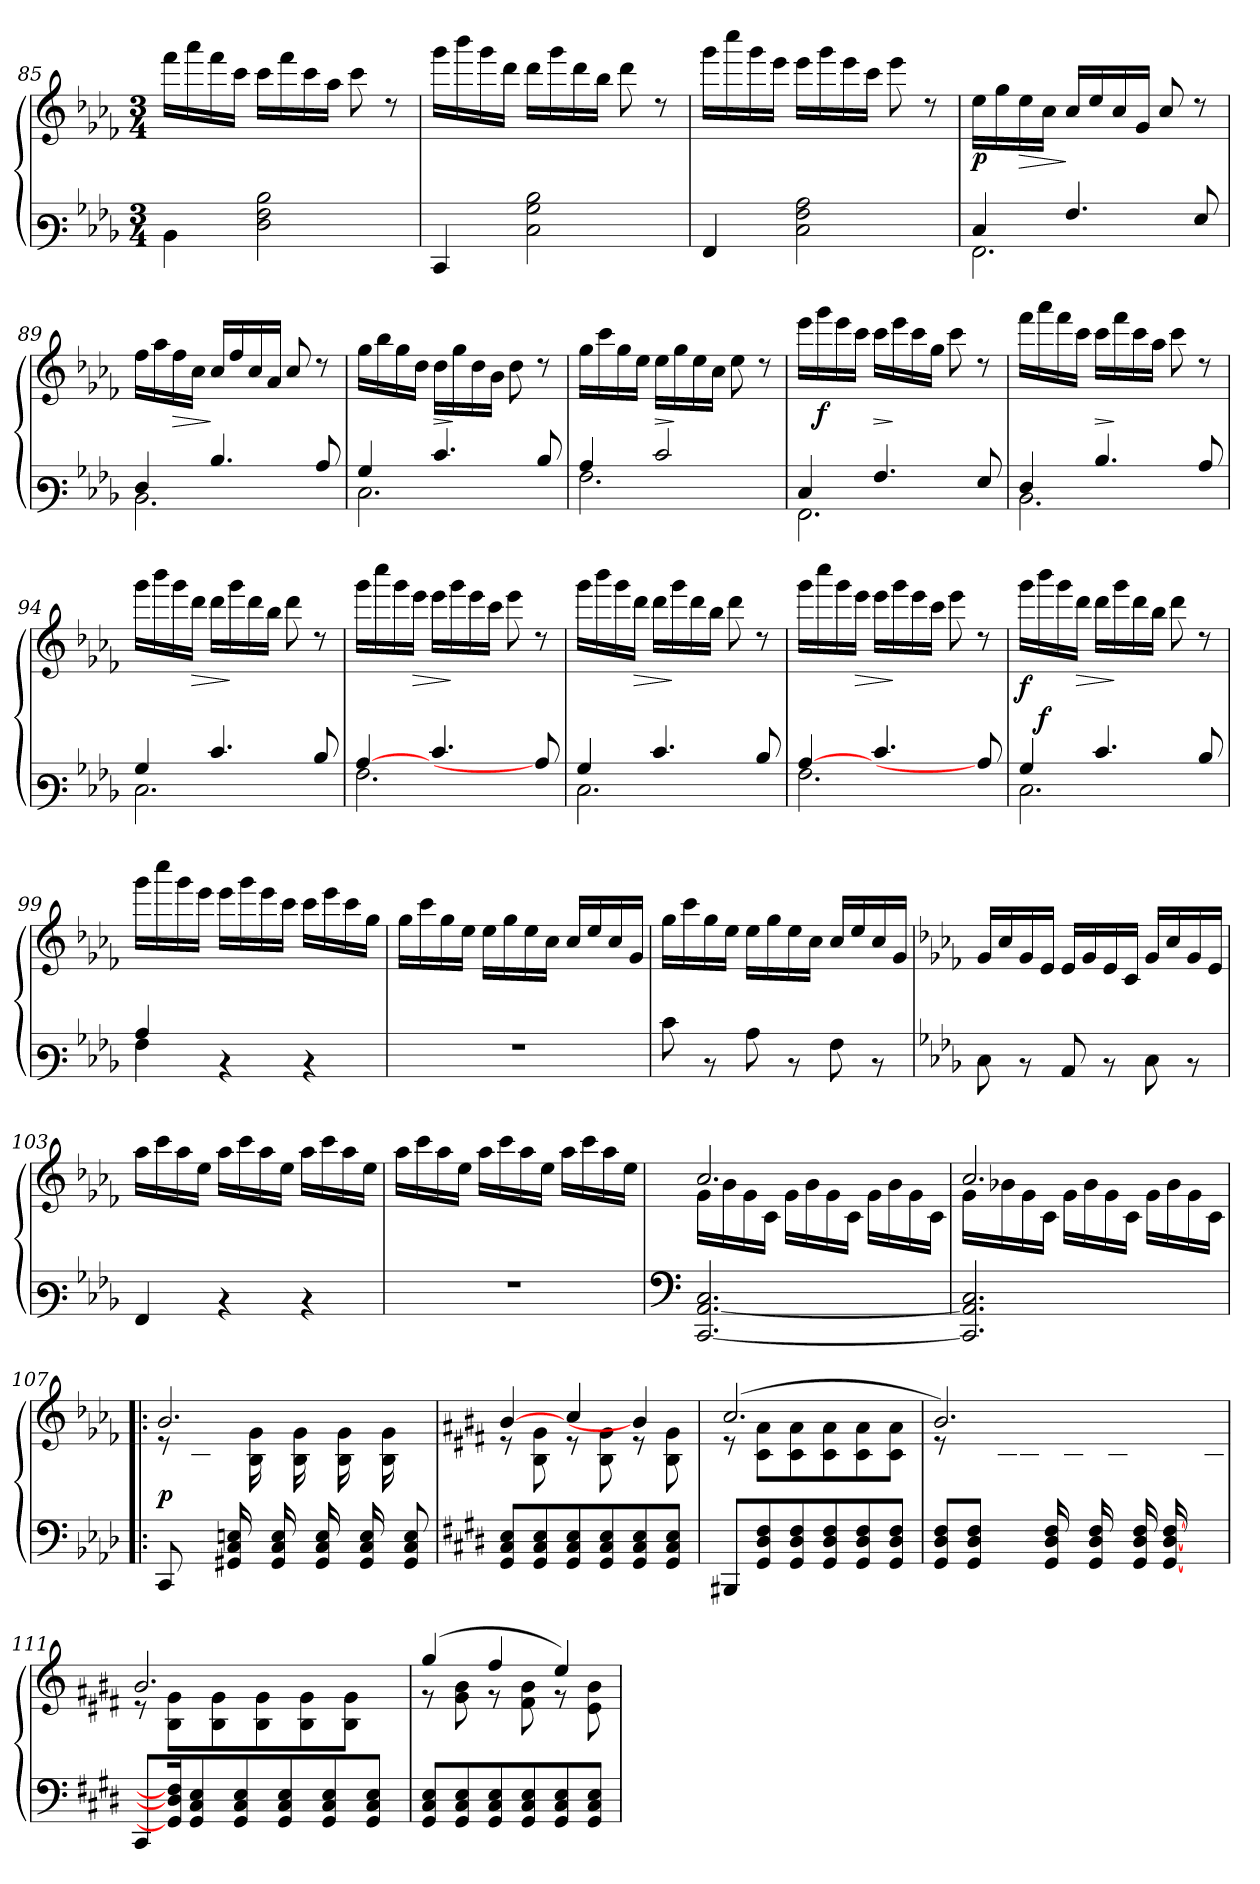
**kern	**kern	**dynam
*part1	*part1	*part1
*staff2	*staff1	*staff1/2
*clefF3	*clefG3	*
*k[b-e-a-d-]	*k[b-e-a-d-]	*
*M3/4	*M3/4	*
=85	=85	=85
4D-\	16ddd-\LL	.
.	16fff\	.
.	16ddd-\	.
.	16aa-\JJ	.
2F\ 2A-\ 2d-\	16aa-\LL	.
.	16ddd-\	.
.	16aa-\	.
.	16ff\JJ	.
.	8aa-\	.
.	8rb	.
=86	=86	=86
4EE-/	16eee-\LL	.
.	16ggg\	.
.	16eee-\	.
.	16bb-\JJ	.
2E-\ 2B-\ 2d-\	16bb-\LL	.
.	16eee-\	.
.	16bb-\	.
.	16gg\JJ	.
.	8bb-\	.
.	8rb	.
!!LO:LB:g=z
=87	=87	=87
4AA-/	16eee-\LL	.
.	16aaa-\	.
.	16eee-\	.
.	16ccc\JJ	.
2E-\ 2A-\ 2c\	16ccc\LL	.
.	16eee-\	.
.	16ccc\	.
.	16aa-\JJ	.
.	8ccc\	.
.	8rb	.
=88	=88	=88
*^	*	*
!	!	!	!LO:DY:b
4E-/	2.AA-\	16cc\LL	p
.	.	16ee-\	.
!	!	!	!LO:HP:b
.	.	16cc\	>
.	.	16a-\JJ	.
4.A-/	.	16a-/LL	]
.	.	16cc/	.
.	.	16a-/	.
.	.	16e-/JJ	.
.	.	8a-/	.
8G/	.	8rb	.
=89	=89	=89	=89
4F/	2.D-\	16dd-\LL	.
.	.	16ff\	.
!	!	!	!LO:HP:b
.	.	16dd-\	>
.	.	16a-\JJ	.
4.d-/	.	16a-/LL	]
.	.	16dd-/	.
.	.	16a-/	.
.	.	16f/JJ	.
.	.	8a-/	.
8c/	.	8rb	.
=90	=90	=90	=90
4B-/	2.E-\	16ee-\LL	.
.	.	16gg\	.
.	.	16ee-\	.
.	.	16b-\JJ	.
!	!	!	!LO:HP:b
4.e-/	.	16b-\LL	>
.	.	16ee-\	]
.	.	16b-\	.
.	.	16g\JJ	.
.	.	8b-\	.
8d-/	.	8rb	.
!!LO:LB:g=z
=91	=91	=91	=91
4c/	2.A-\	16ee-\LL	.
.	.	16aa-\	.
.	.	16ee-\	.
.	.	16cc\JJ	.
!	!	!	!LO:HP:b
2e-/	.	16cc\LL	>
.	.	16ee-\	]
.	.	16cc\	.
.	.	16a-\JJ	.
.	.	8cc\	.
.	.	8rb	.
=92	=92	=92	=92
4E-/	2.AA-\	16ccc\LL	.
!	!	!	!LO:DY:b
.	.	16eee-\	f
.	.	16ccc\	.
.	.	16aa-\JJ	.
!	!	!	!LO:HP:b
4.A-/	.	16aa-\LL	>
.	.	16ccc\	]
.	.	16aa-\	.
.	.	16ee-\JJ	.
.	.	8aa-\	.
8G/	.	8rb	.
=93	=93	=93	=93
4F/	2.D-\	16ddd-\LL	.
.	.	16fff\	.
.	.	16ddd-\	.
.	.	16aa-\JJ	.
!	!	!	!LO:HP:b
4.d-/	.	16aa-\LL	>
.	.	16ddd-\	]
.	.	16aa-\	.
.	.	16ff\JJ	.
.	.	8aa-\	.
8c/	.	8rb	.
=94	=94	=94	=94
4B-/	2.E-\	16eee-\LL	.
.	.	16ggg\	.
.	.	16eee-\	.
!	!	!	!LO:HP:b
.	.	16bb-\JJ	>
4.e-/	.	16bb-\LL	.
.	.	16eee-\	]
.	.	16bb-\	.
.	.	16gg\JJ	.
.	.	8bb-\	.
8d-/	.	8rb	.
!!LO:LB:g=z
=95	=95	=95	=95
[>4c/	2.A-\	16eee-\LL	.
.	.	16aaa-\	.
.	.	16eee-\	.
!	!	!	!LO:HP:b
.	.	16ccc\JJ	>
4.e-/	.	16ccc\LL	.
.	.	16eee-\	]
.	.	16ccc\	.
.	.	16aa-\JJ	.
.	.	8ccc\	.
8c/]	.	8rb	.
=96	=96	=96	=96
4B-/	2.E-\	16eee-\LL	.
.	.	16ggg\	.
.	.	16eee-\	.
!	!	!	!LO:HP:b
.	.	16bb-\JJ	>
4.e-/	.	16bb-\LL	.
.	.	16eee-\	]
.	.	16bb-\	.
.	.	16gg\JJ	.
.	.	8bb-\	.
8d-/	.	8rb	.
=97	=97	=97	=97
[>4c/	2.A-\	16eee-\LL	.
.	.	16aaa-\	.
.	.	16eee-\	.
!	!	!	!LO:HP:b
.	.	16ccc\JJ	>
4.e-/	.	16ccc\LL	.
.	.	16eee-\	]
.	.	16ccc\	.
.	.	16aa-\JJ	.
.	.	8ccc\	.
8c/]	.	8rb	.
=98	=98	=98	=98
!	!	!	!LO:DY:b
4B-/	2.E-\	16eee-\LL	f
!	!	!	!LO:DY:b
.	.	16ggg\	f
.	.	16eee-\	.
!	!	!	!LO:HP:b
.	.	16bb-\JJ	>
4.e-/	.	16bb-\LL	.
.	.	16eee-\	]
.	.	16bb-\	.
.	.	16gg\JJ	.
.	.	8bb-\	.
8d-/	.	8rb	.
!!LO:LB:g=z
=99	=99	=99	=99
4c/	4A-\	16eee-\LL	.
.	.	16aaa-\	.
.	.	16eee-\	.
.	.	16ccc\JJ	.
2ryy	4rD	16ccc\LL	.
.	.	16eee-\	.
.	.	16ccc\	.
.	.	16aa-\JJ	.
.	4rD	16aa-\LL	.
.	.	16ccc\	.
.	.	16aa-\	.
.	.	16ee-\JJ	.
*v	*v	*	*
=100	=100	=100
2.r	16ee-\LL	.
.	16aa-\	.
.	16ee-\	.
.	16cc\JJ	.
.	16cc\LL	.
.	16ee-\	.
.	16cc\	.
.	16a-\JJ	.
.	16a-/LL	.
.	16cc/	.
.	16a-/	.
.	16e-/JJ	.
=101	=101	=101
8e-\	16ee-\LL	.
.	16aa-\	.
8rD	16ee-\	.
.	16cc\JJ	.
8c\	16cc\LL	.
.	16ee-\	.
8rD	16cc\	.
.	16a-\JJ	.
8A-\	16a-/LL	.
.	16cc/	.
8rD	16a-/	.
.	16e-/JJ	.
!!LO:PB:g=z
=102	=102	=102
*k[b-e-a-d-]	*k[b-e-a-d-]	*
8E-\	16e-/LL	.
.	16a-/	.
8rD	16e-/	.
.	16c/JJ	.
8C/	16c/LL	.
.	16e-/	.
8rD	16c/	.
.	16A-/JJ	.
8E-\	16e-/LL	.
.	16a-/	.
8rD	16e-/	.
.	16c/JJ	.
=103	=103	=103
4AA-/	16ff\LL	.
.	16aa-\	.
.	16ff\	.
.	16cc\JJ	.
4rD	16ff\LL	.
.	16aa-\	.
.	16ff\	.
.	16cc\JJ	.
4rD	16ff\LL	.
.	16aa-\	.
.	16ff\	.
.	16cc\JJ	.
=104	=104	=104
2.r	16ff\LL	.
.	16aa-\	.
.	16ff\	.
.	16cc\JJ	.
.	16ff\LL	.
.	16aa-\	.
.	16ff\	.
.	16cc\JJ	.
.	16ff\LL	.
.	16aa-\	.
.	16ff\	.
.	16cc\JJ	.
!!LO:LB:g=z
=105	=105	=105
*clefF4	*	*
*	*^	*
[<2.CC/ [<2.AA-/ 2.C/	2.a-/	16e-\LL	.
.	.	16g\	.
.	.	16e-\	.
.	.	16A-\JJ	.
.	.	16e-\LL	.
.	.	16g\	.
.	.	16e-\	.
.	.	16A-\JJ	.
.	.	16e-\LL	.
.	.	16g\	.
.	.	16e-\	.
.	.	16A-\JJ	.
=106	=106	=106	=106
2.CC/] 2.AA-/] 2.C/	2.a-/	16e-\LL	.
.	.	16g-X\	.
.	.	16e-\	.
.	.	16A-\JJ	.
.	.	16e-\LL	.
.	.	16g-\	.
.	.	16e-\	.
.	.	16A-\JJ	.
.	.	16e-\LL	.
.	.	16g-\	.
.	.	16e-\	.
.	.	16A-\JJ	.
=107!|:	=107!|:	=107!|:	=107!|:
*	*	*^	*
!	!	!	!	!LO:DY:b
8CC/L	2.g/	8rB	8ryy	p
8ryy	.	8ryy	8G#X\ 8en\J	.
16GG#/ 16C/ 16E/L	.	2ryy	16ryy	.
16ryy	.	.	16G#\ 16e\	.
16GG#/ 16C/ 16E/	.	.	16ryy	.
16ryy	.	.	16G#\ 16e\	.
16GG#/ 16C/ 16E/	.	.	16ryy	.
16ryy	.	.	16G#\ 16e\	.
16GG#/ 16C/ 16E/	.	.	16ryy	.
16ryy	.	.	16G#\ 16e\	.
8GG#/ 8C/ 8E/J	8ryy	8ryy	8ryy	.
*	*v	*v	*v	*
!!LO:LB:g=z
=108	=108	=108
*k[f#c#g#d#]	*k[f#c#g#d#]	*
*	*^	*
8GG#/ 8C#/ 8E/L	[>4g#/	8rB	.
8GG#/ 8C#/ 8E/	.	8G#\ 8e\	.
8GG#/ 8C#/ 8E/	4a/	8rc	.
8GG#/ 8C#/ 8E/	.	8G#\ 8e\	.
8GG#/ 8C#/ 8E/	4g#/]	8rB	.
8GG#/ 8C#/ 8E/J	.	8G#\ 8e\	.
=109	=109	=109	=109
8BBB#X/L	(>2.a/	8rc	.
8GG#/ 8D#/ 8F#/	.	8A\ 8f#\L	.
8GG#/ 8D#/ 8F#/	.	8A\ 8f#\	.
8GG#/ 8D#/ 8F#/	.	8A\ 8f#\	.
8GG#/ 8D#/ 8F#/	.	8A\ 8f#\	.
8GG#/ 8D#/ 8F#/J	.	8A\ 8f#\J	.
=110	=110	=110	=110
*	*	*^	*
8GG#/ 8D#/ 8F#/L	2.g#/)	8rB	4ryy	.
8GG#/ 8D#/ 8F#/J	.	2.ryy	.	.
8ryy	.	.	16G#\ 16f#\	.
.	.	.	16G#\ 16f#\	.
16GG#/ 16D#/ 16F#/	.	.	16ryy	.
16ryy	.	.	16G#\ 16f#\	.
16GG#/ 16D#/ 16F#/	.	.	16ryy	.
16ryy	.	.	16G#\ 16f#\	.
16GG#/ 16D#/ 16F#/	.	.	8.ryy	.
[16GG#/ [16D#/ [16F#/	.	.	.	.
8ryy	8ryy	.	.	.
.	.	.	16G#\ 16f#\J	.
*	*	*v	*v	*
=111	=111	=111	=111
8CC#/L	2.g#/	8rB	.
16GG#/] 16D#/] 16F#/]	.	8G#\ 8e\L	.
8GG#/ 8C#/ 8E/	.	.	.
.	.	8G#\ 8e\	.
8GG#/ 8C#/ 8E/	.	.	.
.	.	8G#\ 8e\	.
8GG#/ 8C#/ 8E/	.	.	.
.	.	8G#\ 8e\	.
8GG#/ 8C#/ 8E/	.	.	.
.	.	8G#\ 8e\J	.
8GG#/ 8C#/ 8E/J	.	.	.
.	16ryy	16ryy	.
=112	=112	=112	=112
8GG#/ 8C#/ 8E/L	(>4ee/	8re	.
8GG#/ 8C#/ 8E/	.	8e\ 8g#\	.
8GG#/ 8C#/ 8E/	4dd#/	8re	.
8GG#/ 8C#/ 8E/	.	8d#\ 8g#\	.
8GG#/ 8C#/ 8E/	4cc#/)	8re	.
8GG#/ 8C#/ 8E/J	.	8c#\ 8g#\	.
*	*v	*v	*
=	=	=
*-	*-	*-
